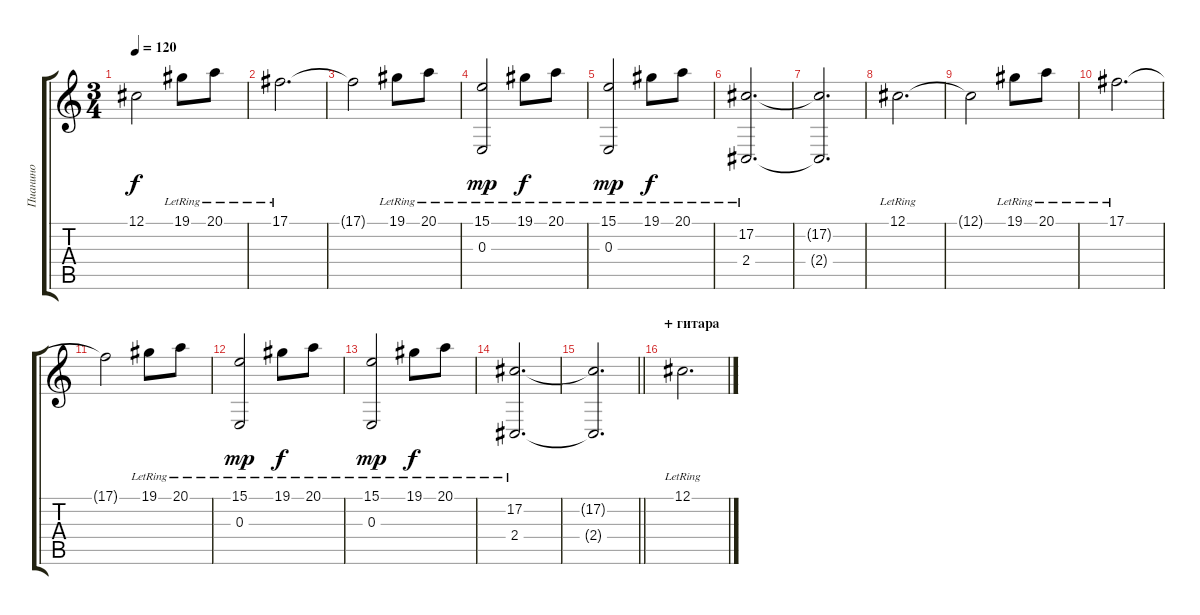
\track ("Пианино" "Пианино") {instrument brightacousticpiano}
\staff {score tabs}
\tuning (Db4 Ab3 E3 B2 Gb2 Db2) {hide}
\ts (3 4)
\tempo 120
\clef g2
\ks c
12.1{t}.2{dy f} 19.1{lr}.8 20.1{lr}.8 |
17.1{lr}.2{d} |
17.1{t}.2 19.1{lr}.8 20.1{lr}.8 |
(15.1{lr} 0.3{lr}).2{dy mp} 19.1{lr}.8{dy f} 20.1{lr}.8 |
(15.1{lr} 0.3{lr}).2{dy mp} 19.1{lr}.8{dy f} 20.1{lr}.8 |
(17.2{lr} 2.4{lr}).2{d} |
(17.2{t} 2.4{t}).2{d} |
12.1{lr}.2{d} |
12.1{t}.2 19.1{lr}.8 20.1{lr}.8 |
17.1{lr}.2{d} |
17.1{t}.2 19.1{lr}.8 20.1{lr}.8 |
(15.1{lr} 0.3{lr}).2{dy mp} 19.1{lr}.8{dy f} 20.1{lr}.8 |
(15.1{lr} 0.3{lr}).2{dy mp} 19.1{lr}.8{dy f} 20.1{lr}.8 |
(17.2{lr} 2.4{lr}).2{d} |
\barLineRight lightlight
(17.2{t} 2.4{t}).2{d} |
\section ("" "+ гитара")
12.1{lr}.2{d}
